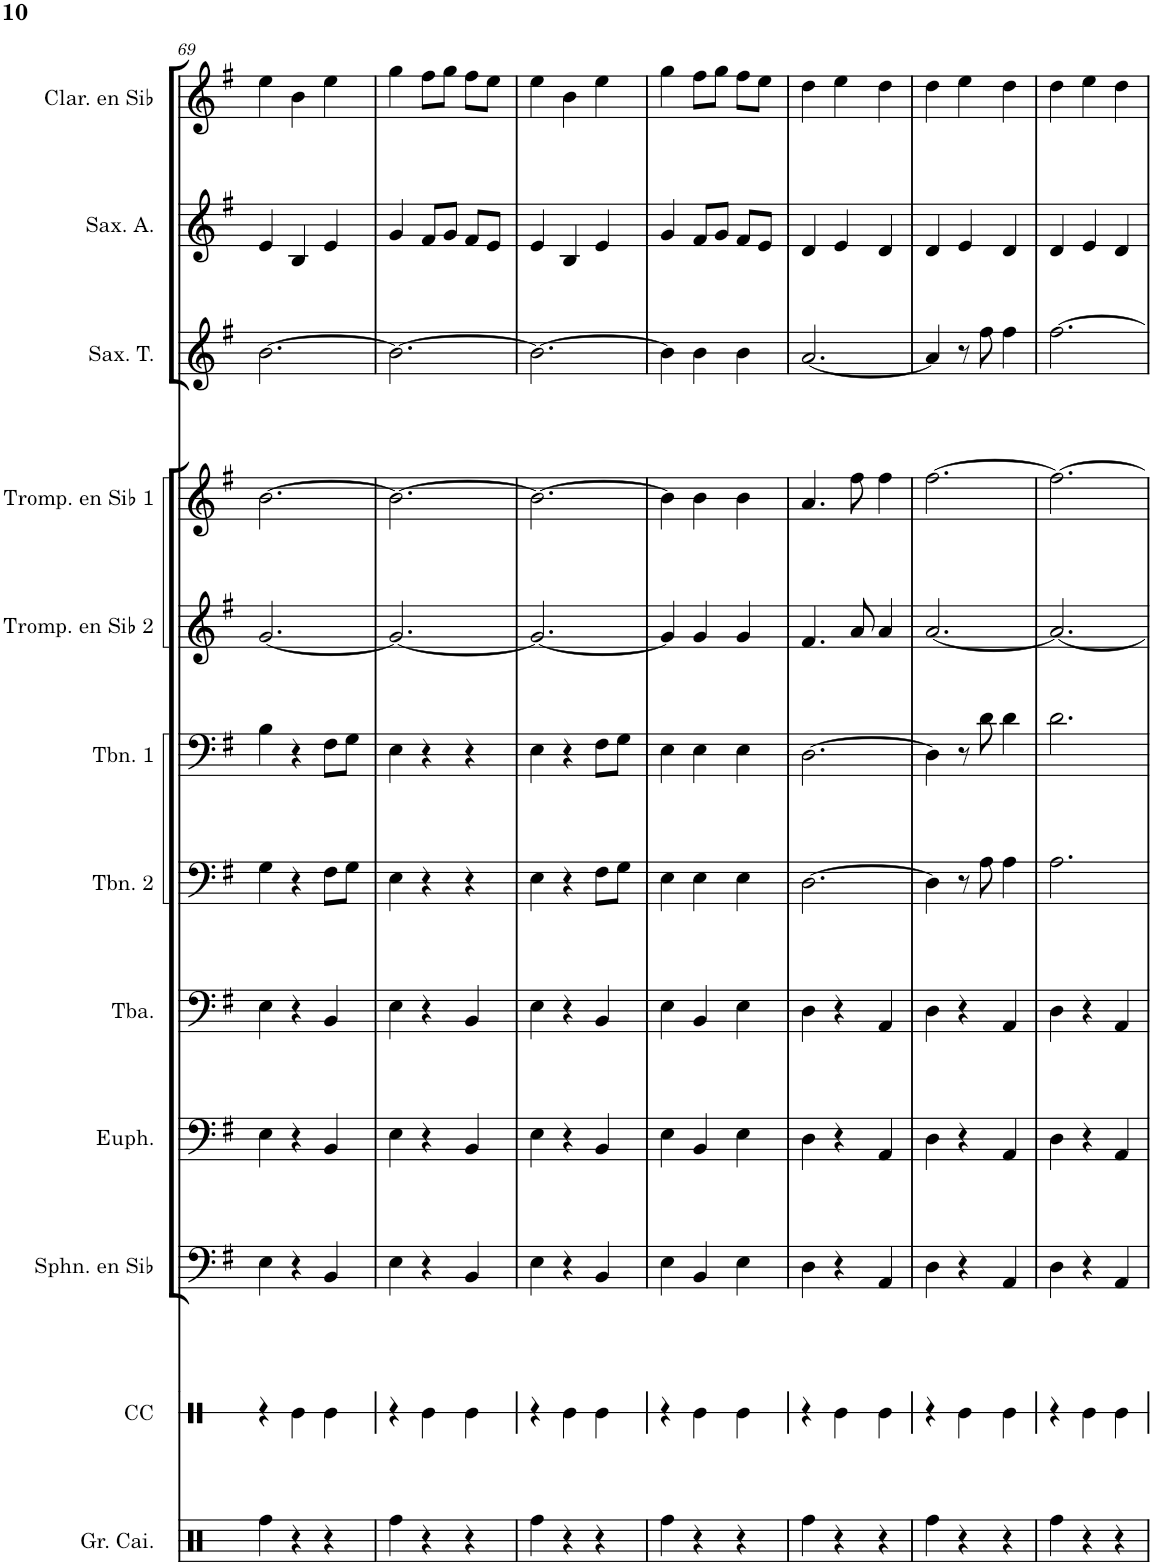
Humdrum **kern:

**kern	**kern	**kern	**kern	**kern	**kern	**kern	**kern	**kern	**kern	**kern	**kern
*part12	*part11	*part10	*part9	*part8	*part7	*part6	*part5	*part4	*part3	*part2	*part1
*staff12	*staff11	*staff10	*staff9	*staff8	*staff7	*staff6	*staff5	*staff4	*staff3	*staff2	*staff1
*I"Grosses caisses	*I"Caisse claire	*I"Sousaphone en Sib	*I"Euphonium	*I"Tuba	*I"Trombone 2	*I"Trombone 1	*I"Trompette en Sib 2	*I"Trompette en Sib 1	*I"Saxophone Ténor	*I"Saxophone Alto	*I"Clarinette en Sib
*I'Gr. Cai.	*I'CC	*I'Sphn. en Sib	*I'Euph.	*I'Tba.	*I'Tbn. 2	*I'Tbn. 1	*I'Tromp. en Sib 2	*I'Tromp. en Sib 1	*I'Sax. T.	*I'Sax. A.	*I'Clar. en Sib
!!LO:PB:g=z
*clefX	*clefX	*clefF4	*clefF4	*clefF4	*clefF4	*clefF4	*clefG2	*clefG2	*clefG2	*clefG2	*clefG2
*	*	*Trd7c12	*	*	*	*	*Trd1c2	*Trd1c2	*Trd7c12	*Trd5c9	*Trd1c2
*k[]	*k[]	*k[f#]	*k[f#]	*k[f#]	*k[f#]	*k[f#]	*k[f#]	*k[f#]	*k[f#]	*k[f#]	*k[f#]
*M3/4	*M3/4	*M3/4	*M3/4	*M3/4	*M3/4	*M3/4	*M3/4	*M3/4	*M3/4	*M3/4	*M3/4
=69	=69	=69	=69	=69	=69	=69	=69	=69	=69	=69	=69
4Rff\	4r	4E\	4E\	4E\	4G\	4B\	[2.g/	[2.b\	[2.b\	4e/	4ee\
4r	4Re\	4r	4r	4r	4r	4r	.	.	.	4B/	4b\
4r	4Re\	4BB/	4BB/	4BB/	8F#\L	8F#\L	.	.	.	4e/	4ee\
.	.	.	.	.	8G\J	8G\J	.	.	.	.	.
=70	=70	=70	=70	=70	=70	=70	=70	=70	=70	=70	=70
4Rff\	4r	4E\	4E\	4E\	4E\	4E\	2.g/_	2.b\_	2.b\_	4g/	4gg\
4r	4Re\	4r	4r	4r	4r	4r	.	.	.	8f#/L	8ff#\L
.	.	.	.	.	.	.	.	.	.	8g/J	8gg\J
4r	4Re\	4BB/	4BB/	4BB/	4r	4r	.	.	.	8f#/L	8ff#\L
.	.	.	.	.	.	.	.	.	.	8e/J	8ee\J
=71	=71	=71	=71	=71	=71	=71	=71	=71	=71	=71	=71
4Rff\	4r	4E\	4E\	4E\	4E\	4E\	2.g/_	2.b\_	2.b\_	4e/	4ee\
4r	4Re\	4r	4r	4r	4r	4r	.	.	.	4B/	4b\
4r	4Re\	4BB/	4BB/	4BB/	8F#\L	8F#\L	.	.	.	4e/	4ee\
.	.	.	.	.	8G\J	8G\J	.	.	.	.	.
=72	=72	=72	=72	=72	=72	=72	=72	=72	=72	=72	=72
4Rff\	4r	4E\	4E\	4E\	4E\	4E\	4g/]	4b\]	4b\]	4g/	4gg\
4r	4Re\	4BB/	4BB/	4BB/	4E\	4E\	4g/	4b\	4b\	8f#/L	8ff#\L
.	.	.	.	.	.	.	.	.	.	8g/J	8gg\J
4r	4Re\	4E\	4E\	4E\	4E\	4E\	4g/	4b\	4b\	8f#/L	8ff#\L
.	.	.	.	.	.	.	.	.	.	8e/J	8ee\J
=73	=73	=73	=73	=73	=73	=73	=73	=73	=73	=73	=73
4Rff\	4r	4D\	4D\	4D\	[2.D\	[2.D\	4.f#/	4.a/	[2.a/	4d/	4dd\
4r	4Re\	4r	4r	4r	.	.	.	.	.	4e/	4ee\
.	.	.	.	.	.	.	8a/	8ff#\	.	.	.
4r	4Re\	4AA/	4AA/	4AA/	.	.	4a/	4ff#\	.	4d/	4dd\
=74	=74	=74	=74	=74	=74	=74	=74	=74	=74	=74	=74
4Rff\	4r	4D\	4D\	4D\	4D\]	4D\]	[2.a/	[2.ff#\	4a/]	4d/	4dd\
4r	4Re\	4r	4r	4r	8r	8r	.	.	8r	4e/	4ee\
.	.	.	.	.	8A\	8d\	.	.	8ff#\	.	.
4r	4Re\	4AA/	4AA/	4AA/	4A\	4d\	.	.	4ff#\	4d/	4dd\
=75	=75	=75	=75	=75	=75	=75	=75	=75	=75	=75	=75
4Rff\	4r	4D\	4D\	4D\	2.A\	2.d\	2.a/_	2.ff#\_	[2.ff#\	4d/	4dd\
4r	4Re\	4r	4r	4r	.	.	.	.	.	4e/	4ee\
4r	4Re\	4AA/	4AA/	4AA/	.	.	.	.	.	4d/	4dd\
=	=	=	=	=	=	=	=	=	=	=	=
*-	*-	*-	*-	*-	*-	*-	*-	*-	*-	*-	*-
